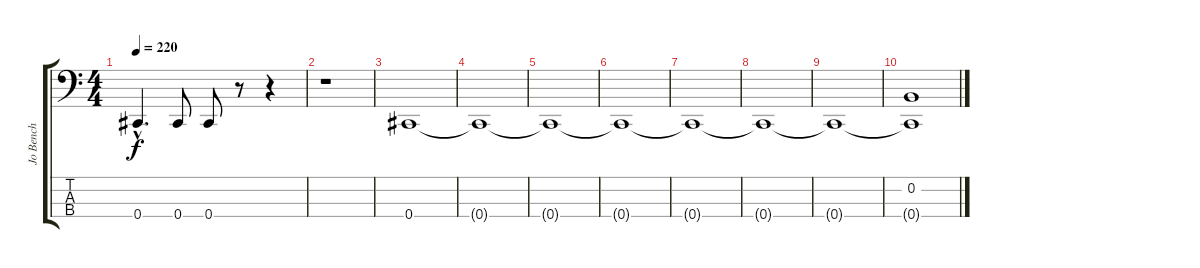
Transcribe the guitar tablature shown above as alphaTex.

\track ("Jo Bench" "Jo Bench") {instrument electricbassfinger}
\staff {score tabs}
\tuning (E2 B1 Gb1 Db1) {hide}
\ts (4 4)
\tempo 220
\clef f4
\ks c
0.4{hac}.4{d dy f} 0.4.8 0.4.8 r.8 r.4 |
r.1 |
0.4.1 |
0.4{t}.1{volume 7} |
0.4{t}.1 |
0.4{t}.1 |
0.4{t}.1{volume 0} |
0.4{t}.1 |
0.4{t}.1 |
(0.2 0.4{t}).1
